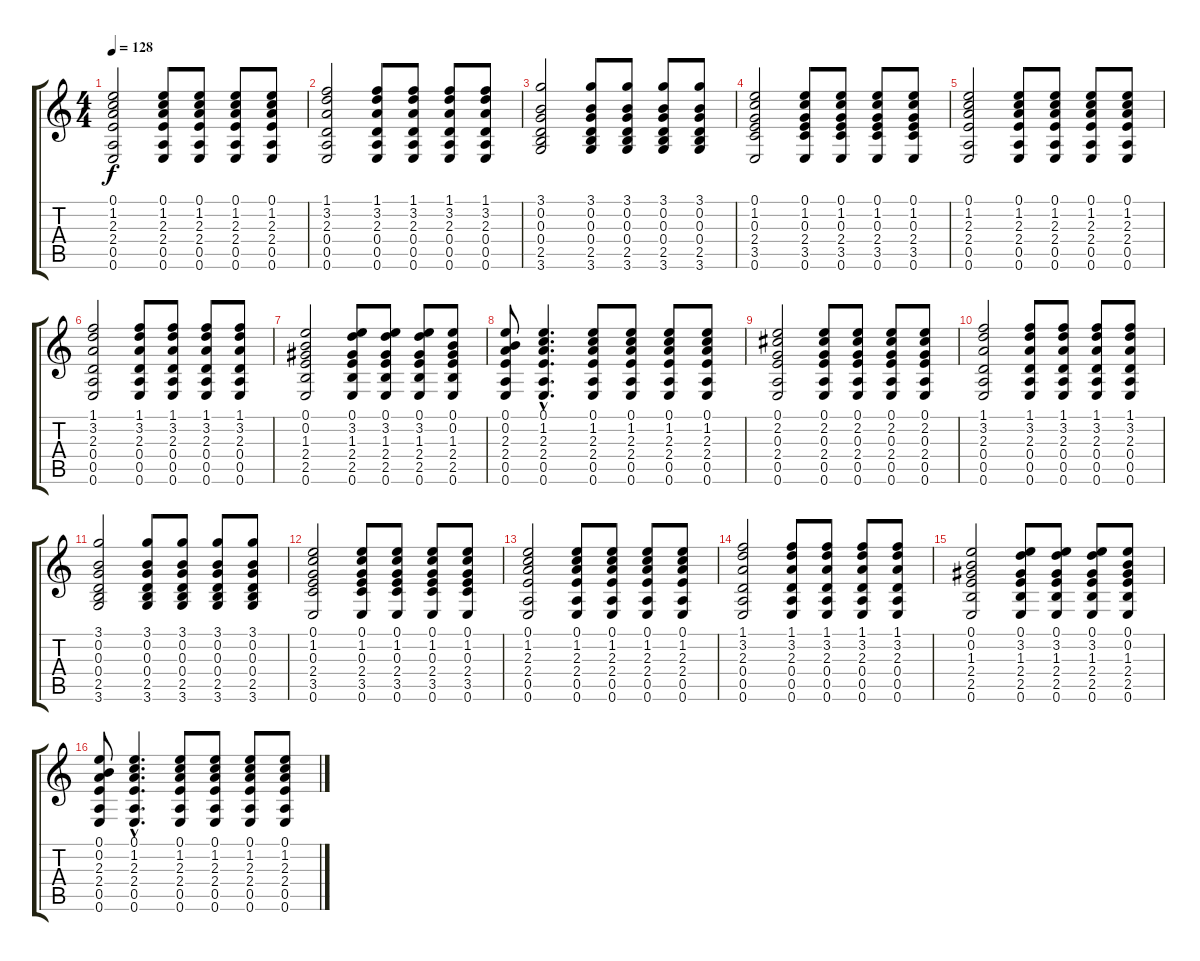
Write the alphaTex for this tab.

\track "" {instrument acousticguitarsteel}
\staff {score tabs}
\tuning (E4 B3 G3 D3 A2 E2) {hide}
\ts (4 4)
\tempo 128
\clef g2
\ks c
(0.1 1.2 2.3 2.4 0.5 0.6).2{dy f instrument acousticguitarsteel} (0.1 1.2 2.3 2.4 0.5 0.6).8 (0.1 1.2 2.3 2.4 0.5 0.6).8 (0.1 1.2 2.3 2.4 0.5 0.6).8 (0.1 1.2 2.3 2.4 0.5 0.6).8 |
(1.1 3.2 2.3 0.4 0.5 0.6).2 (1.1 3.2 2.3 0.4 0.5 0.6).8 (1.1 3.2 2.3 0.4 0.5 0.6).8 (1.1 3.2 2.3 0.4 0.5 0.6).8 (1.1 3.2 2.3 0.4 0.5 0.6).8 |
(3.1 0.2 0.3 0.4 2.5 3.6).2 (3.1 0.2 0.3 0.4 2.5 3.6).8 (3.1 0.2 0.3 0.4 2.5 3.6).8 (3.1 0.2 0.3 0.4 2.5 3.6).8 (3.1 0.2 0.3 0.4 2.5 3.6).8 |
(0.1 1.2 0.3 2.4 3.5 0.6).2 (0.1 1.2 0.3 2.4 3.5 0.6).8 (0.1 1.2 0.3 2.4 3.5 0.6).8 (0.1 1.2 0.3 2.4 3.5 0.6).8 (0.1 1.2 0.3 2.4 3.5 0.6).8 |
(0.1 1.2 2.3 2.4 0.5 0.6).2 (0.1 1.2 2.3 2.4 0.5 0.6).8 (0.1 1.2 2.3 2.4 0.5 0.6).8 (0.1 1.2 2.3 2.4 0.5 0.6).8 (0.1 1.2 2.3 2.4 0.5 0.6).8 |
(1.1 3.2 2.3 0.4 0.5 0.6).2 (1.1 3.2 2.3 0.4 0.5 0.6).8 (1.1 3.2 2.3 0.4 0.5 0.6).8 (1.1 3.2 2.3 0.4 0.5 0.6).8 (1.1 3.2 2.3 0.4 0.5 0.6).8 |
(0.1 0.2 1.3 2.4 2.5 0.6).2 (0.1 3.2 1.3 2.4 2.5 0.6).8 (0.1 3.2 1.3 2.4 2.5 0.6).8 (0.1 3.2 1.3 2.4 2.5 0.6).8 (0.1 0.2 1.3 2.4 2.5 0.6).8 |
(0.1 0.2 2.3 2.4 0.5 0.6).8 (0.1{hac} 1.2{hac} 2.3{hac} 2.4{hac} 0.5{hac} 0.6{hac}).4{d} (0.1 1.2 2.3 2.4 0.5 0.6).8 (0.1 1.2 2.3 2.4 0.5 0.6).8 (0.1 1.2 2.3 2.4 0.5 0.6).8 (0.1 1.2 2.3 2.4 0.5 0.6).8 |
(0.1 2.2 0.3 2.4 0.5 0.6).2 (0.1 2.2 0.3 2.4 0.5 0.6).8 (0.1 2.2 0.3 2.4 0.5 0.6).8 (0.1 2.2 0.3 2.4 0.5 0.6).8 (0.1 2.2 0.3 2.4 0.5 0.6).8 |
(1.1 3.2 2.3 0.4 0.5 0.6).2 (1.1 3.2 2.3 0.4 0.5 0.6).8 (1.1 3.2 2.3 0.4 0.5 0.6).8 (1.1 3.2 2.3 0.4 0.5 0.6).8 (1.1 3.2 2.3 0.4 0.5 0.6).8 |
(3.1 0.2 0.3 0.4 2.5 3.6).2 (3.1 0.2 0.3 0.4 2.5 3.6).8 (3.1 0.2 0.3 0.4 2.5 3.6).8 (3.1 0.2 0.3 0.4 2.5 3.6).8 (3.1 0.2 0.3 0.4 2.5 3.6).8 |
(0.1 1.2 0.3 2.4 3.5 0.6).2 (0.1 1.2 0.3 2.4 3.5 0.6).8 (0.1 1.2 0.3 2.4 3.5 0.6).8 (0.1 1.2 0.3 2.4 3.5 0.6).8 (0.1 1.2 0.3 2.4 3.5 0.6).8 |
(0.1 1.2 2.3 2.4 0.5 0.6).2 (0.1 1.2 2.3 2.4 0.5 0.6).8 (0.1 1.2 2.3 2.4 0.5 0.6).8 (0.1 1.2 2.3 2.4 0.5 0.6).8 (0.1 1.2 2.3 2.4 0.5 0.6).8 |
(1.1 3.2 2.3 0.4 0.5 0.6).2 (1.1 3.2 2.3 0.4 0.5 0.6).8 (1.1 3.2 2.3 0.4 0.5 0.6).8 (1.1 3.2 2.3 0.4 0.5 0.6).8 (1.1 3.2 2.3 0.4 0.5 0.6).8 |
(0.1 0.2 1.3 2.4 2.5 0.6).2 (0.1 3.2 1.3 2.4 2.5 0.6).8 (0.1 3.2 1.3 2.4 2.5 0.6).8 (0.1 3.2 1.3 2.4 2.5 0.6).8 (0.1 0.2 1.3 2.4 2.5 0.6).8 |
(0.1 0.2 2.3 2.4 0.5 0.6).8 (0.1{hac} 1.2{hac} 2.3{hac} 2.4{hac} 0.5{hac} 0.6{hac}).4{d} (0.1 1.2 2.3 2.4 0.5 0.6).8 (0.1 1.2 2.3 2.4 0.5 0.6).8 (0.1 1.2 2.3 2.4 0.5 0.6).8 (0.1 1.2 2.3 2.4 0.5 0.6).8
